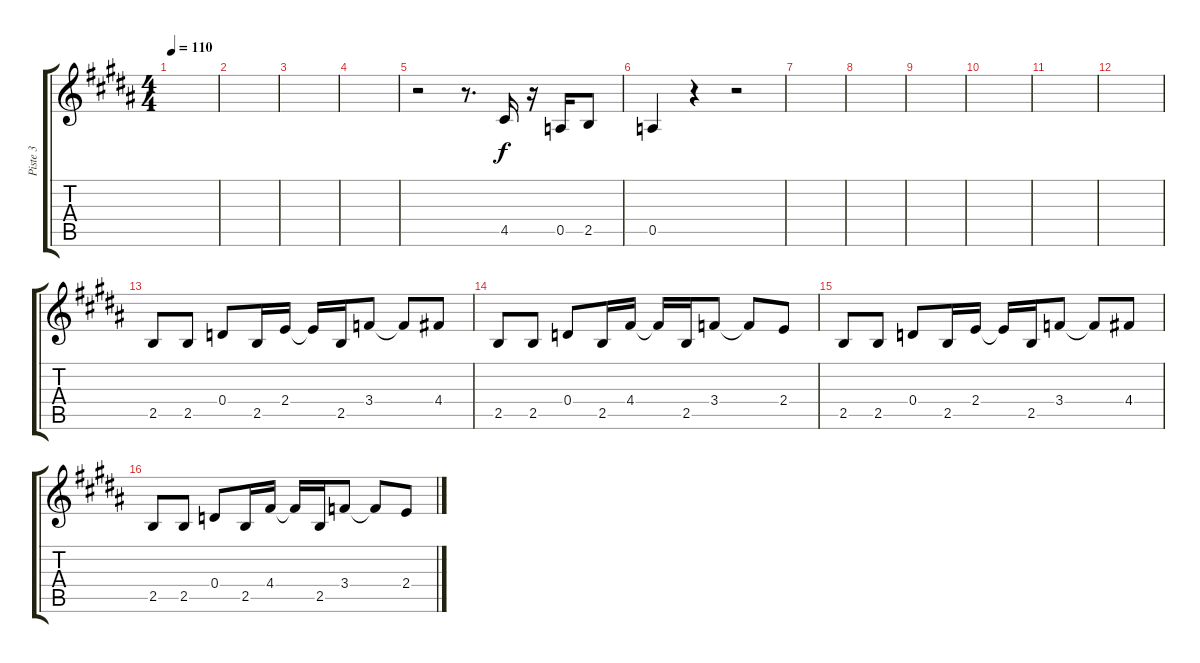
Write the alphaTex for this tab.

\track ("Piste 3" "Piste 3") {instrument overdrivenguitar}
\staff {score tabs}
\tuning (E4 B3 G3 D3 A2 E2) {hide}
\ts (4 4)
\tempo 110
\clef g2
\ks b
|
|
|
|
r.2 r.8{d} 4.5.16 r.16 0.5.16 2.5.8 |
0.5.4 r.4 r.2 |
|
|
|
|
|
|
2.5.8 2.5.8 0.4.8 2.5.16 2.4.16 2.4{t}.16 2.5.16 3.4.8 3.4{t}.8 4.4.8 |
2.5.8 2.5.8 0.4.8 2.5.16 4.4.16 4.4{t}.16 2.5.16 3.4.8 3.4{t}.8 2.4.8 |
2.5.8 2.5.8 0.4.8 2.5.16 2.4.16 2.4{t}.16 2.5.16 3.4.8 3.4{t}.8 4.4.8 |
2.5.8 2.5.8 0.4.8 2.5.16 4.4.16 4.4{t}.16 2.5.16 3.4.8 3.4{t}.8 2.4.8
